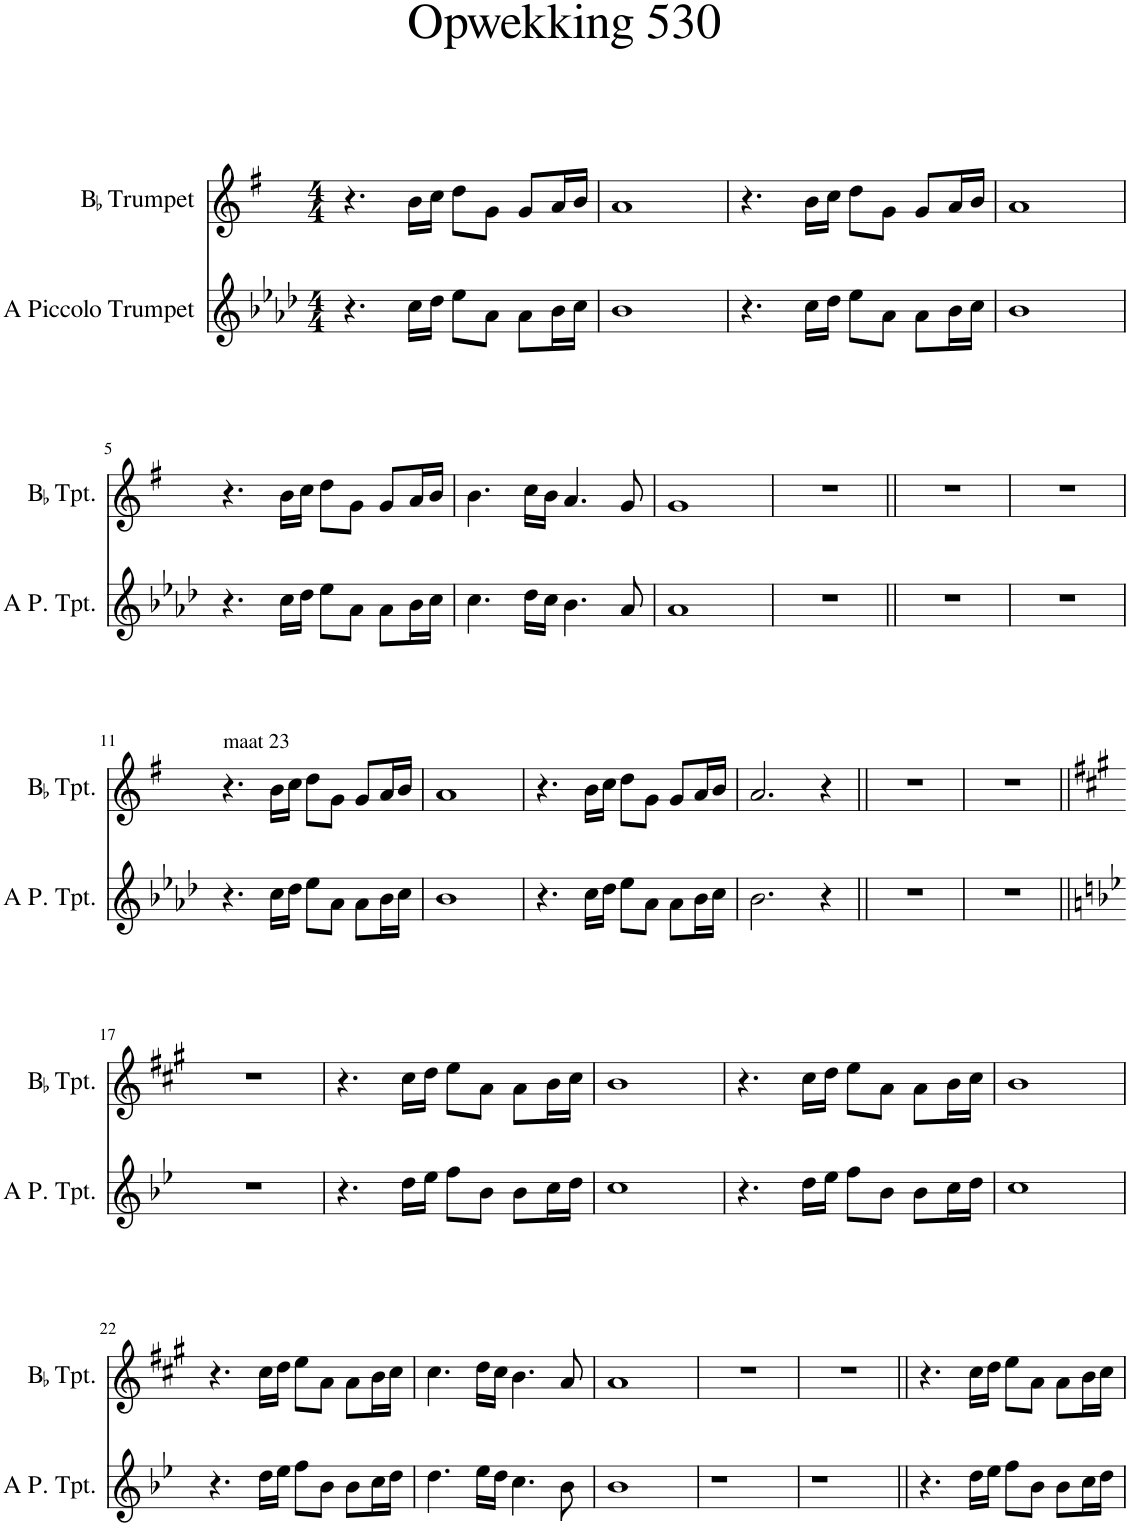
**kern	**kern
*part2	*part1
*staff2	*staff1
*I"A Piccolo Trumpet	*I"BaccidentalFlat Trumpet
*I'A P. Tpt.	*I'BaccidentalFlat Tpt.
*clefG2	*clefG2
*Trd-5c-9	*Trd1c2
*k[b-e-a-d-]	*k[f#]
*M4/4	*M4/4
=1	=1
4.r	4.r
16cc\LL	16b\LL
16dd-\JJ	16cc\JJ
8ee-\L	8dd\L
8a-\J	8g\J
8a-\L	8g/L
16b-\L	16a/L
16cc\JJ	16b/JJ
=2	=2
1b-	1a
=3	=3
4.r	4.r
16cc\LL	16b\LL
16dd-\JJ	16cc\JJ
8ee-\L	8dd\L
8a-\J	8g\J
8a-\L	8g/L
16b-\L	16a/L
16cc\JJ	16b/JJ
=4	=4
1b-	1a
!!LO:LB:g=z
=5	=5
4.r	4.r
16cc\LL	16b\LL
16dd-\JJ	16cc\JJ
8ee-\L	8dd\L
8a-\J	8g\J
8a-\L	8g/L
16b-\L	16a/L
16cc\JJ	16b/JJ
=6	=6
4.cc\	4.b\
16dd-\LL	16cc\LL
16cc\JJ	16b\JJ
4.b-\	4.a/
8a-/	8g/
=7	=7
1a-	1g
=8	=8
1r	1r
=9||	=9||
1r	1r
=10	=10
1r	1r
!!LO:LB:g=z
=11	=11
!	!LO:TX:a:t=maat 23
4.r	4.r
16cc\LL	16b\LL
16dd-\JJ	16cc\JJ
8ee-\L	8dd\L
8a-\J	8g\J
8a-\L	8g/L
16b-\L	16a/L
16cc\JJ	16b/JJ
=12	=12
1b-	1a
=13	=13
4.r	4.r
16cc\LL	16b\LL
16dd-\JJ	16cc\JJ
8ee-\L	8dd\L
8a-\J	8g\J
8a-\L	8g/L
16b-\L	16a/L
16cc\JJ	16b/JJ
=14	=14
2.b-\	2.a/
4r	4r
=15||	=15||
1r	1r
=16	=16
1r	1r
!!LO:LB:g=z
=17||	=17||
*k[b-e-]	*k[f#c#g#]
1r	1r
=18	=18
4.r	4.r
16dd\LL	16cc#\LL
16ee-\JJ	16dd\JJ
8ff\L	8ee\L
8b-\J	8a\J
8b-\L	8a\L
16cc\L	16b\L
16dd\JJ	16cc#\JJ
=19	=19
1cc	1b
=20	=20
4.r	4.r
16dd\LL	16cc#\LL
16ee-\JJ	16dd\JJ
8ff\L	8ee\L
8b-\J	8a\J
8b-\L	8a\L
16cc\L	16b\L
16dd\JJ	16cc#\JJ
=21	=21
1cc	1b
!!LO:LB:g=z
=22	=22
4.r	4.r
16dd\LL	16cc#\LL
16ee-\JJ	16dd\JJ
8ff\L	8ee\L
8b-\J	8a\J
8b-\L	8a\L
16cc\L	16b\L
16dd\JJ	16cc#\JJ
=23	=23
4.dd\	4.cc#\
16ee-\LL	16dd\LL
16dd\JJ	16cc#\JJ
4.cc\	4.b\
8b-\	8a/
=24	=24
1b-	1a
=25	=25
1r	1r
=26	=26
1r	1r
=27||	=27||
4.r	4.r
16dd\LL	16cc#\LL
16ee-\JJ	16dd\JJ
8ff\L	8ee\L
8b-\J	8a\J
8b-\L	8a\L
16cc\L	16b\L
16dd\JJ	16cc#\JJ
=	=
*-	*-
